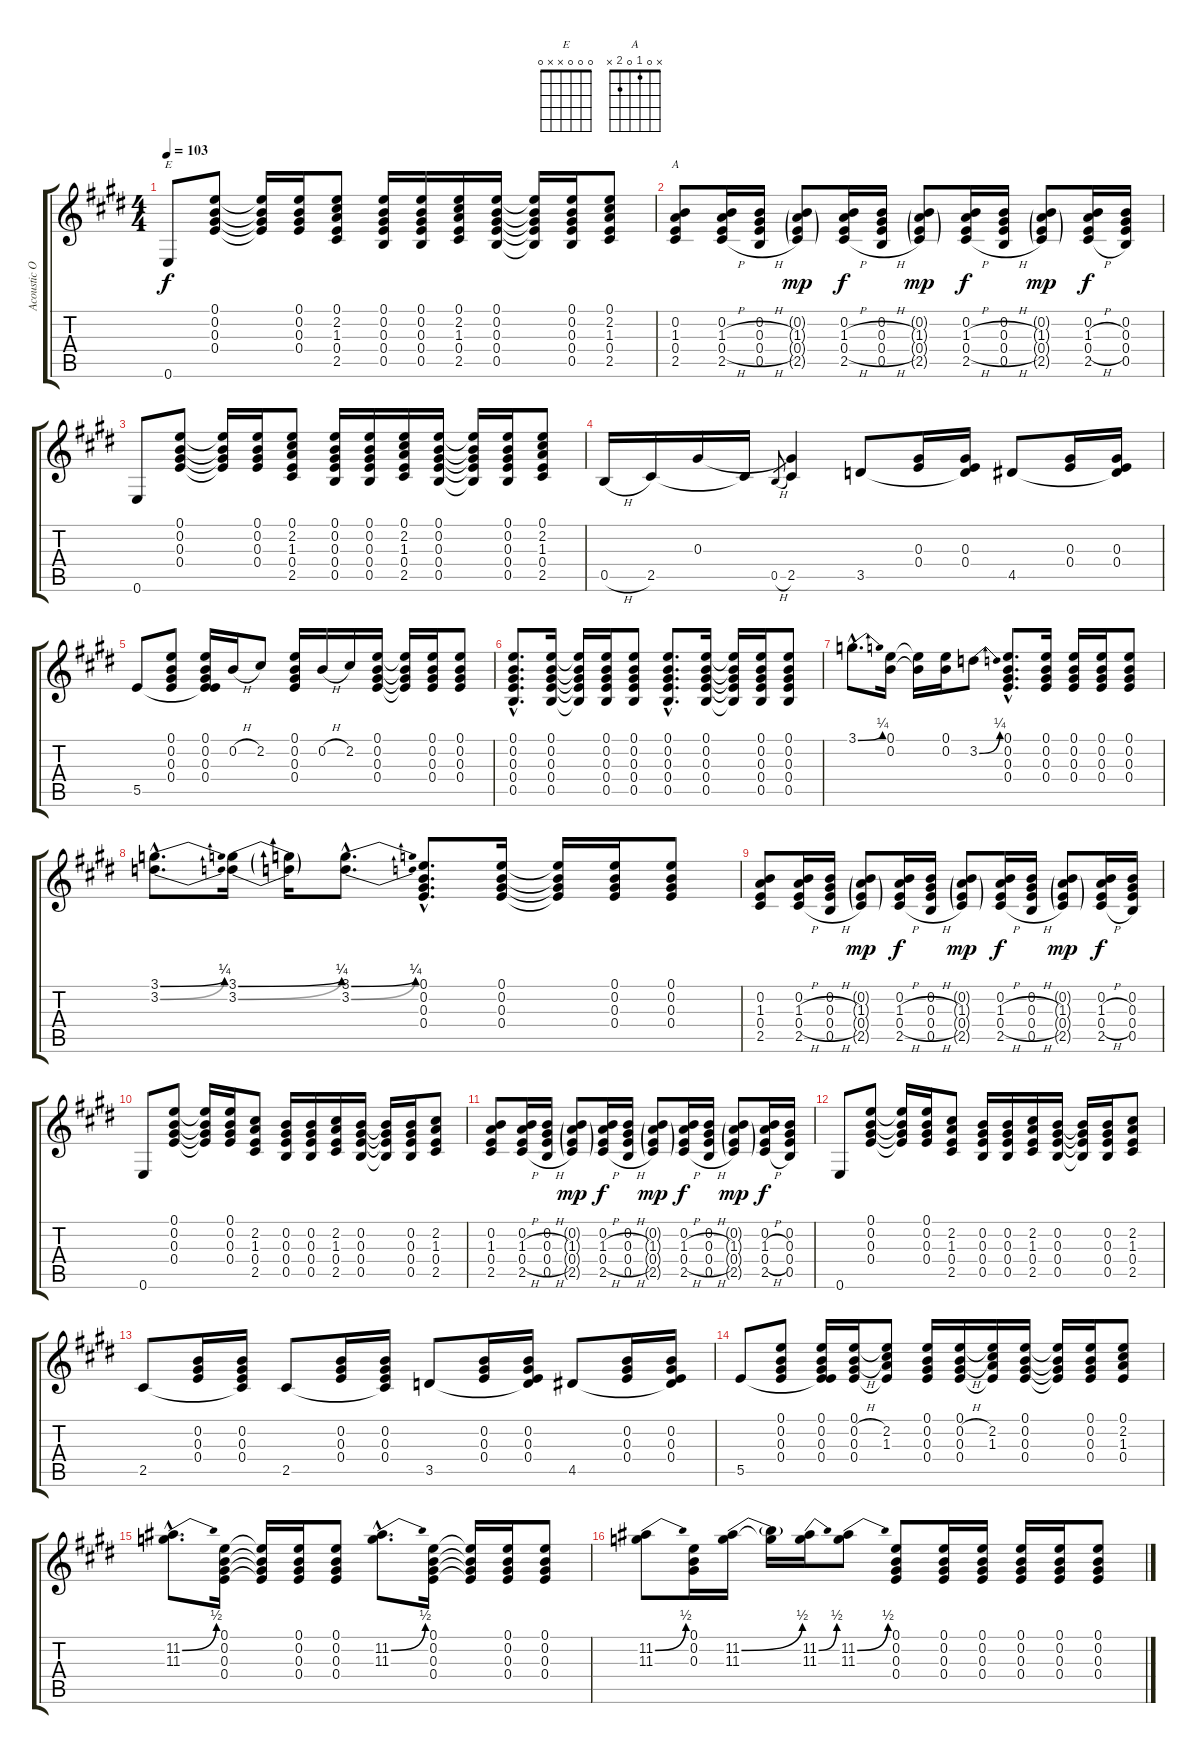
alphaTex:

\track ("Acoustic Open E" "Acoustic O") {instrument acousticguitarsteel}
\staff {score tabs}
\tuning (E4 B3 Ab3 E3 B2 E2) {hide}
\chord ("E" 0 0 0 x x 0)
\chord ("A" x 0 1 0 2 x)
\ts (4 4)
\tempo 103
\clef g2
\ks e
0.6.8{ch "E" dy f} (0.1 0.2 0.3 0.4).8 (0.1{t} 0.2{t} 0.3{t} 0.4{t}).16 (0.1 0.2 0.3 0.4).16 (0.1 2.2 1.3 0.4 2.5).8 (0.1 0.2 0.3 0.4 0.5).16 (0.1 0.2 0.3 0.4 0.5).16 (0.1 2.2 1.3 0.4 2.5).16 (0.1 0.2 0.3 0.4 0.5).16 (0.1{t} 0.2{t} 0.3{t} 0.4{t} 0.5{t}).16 (0.1 0.2 0.3 0.4 0.5).16 (0.1 2.2 1.3 0.4 2.5).8 |
(0.2 1.3 0.4 2.5).8{ch "A"} (0.2 1.3{h} 0.4{h} 2.5{h}).16 (0.2 0.3{h} 0.4{h} 0.5{h}).16 (0.2{g} 1.3{g} 0.4{g} 2.5{g}).8{dy mp} (0.2 1.3{h} 0.4{h} 2.5{h}).16{dy f} (0.2 0.3{h} 0.4{h} 0.5{h}).16 (0.2{g} 1.3{g} 0.4{g} 2.5{g}).8{dy mp} (0.2 1.3{h} 0.4{h} 2.5{h}).16{dy f} (0.2 0.3{h} 0.4{h} 0.5{h}).16 (0.2{g} 1.3{g} 0.4{g} 2.5{g}).8{dy mp} (0.2 1.3{h} 0.4{h} 2.5{h}).16{dy f} (0.2 0.3 0.4 0.5).16 |
0.6.8 (0.1 0.2 0.3 0.4).8 (0.1{t} 0.2{t} 0.3{t} 0.4{t}).16 (0.1 0.2 0.3 0.4).16 (0.1 2.2 1.3 0.4 2.5).8 (0.1 0.2 0.3 0.4 0.5).16 (0.1 0.2 0.3 0.4 0.5).16 (0.1 2.2 1.3 0.4 2.5).16 (0.1 0.2 0.3 0.4 0.5).16 (0.1{t} 0.2{t} 0.3{t} 0.4{t} 0.5{t}).16 (0.1 0.2 0.3 0.4 0.5).16 (0.1 2.2 1.3 0.4 2.5).8 |
0.5{h}.16 2.5.16 0.3.16 2.5{t}.16 0.5{h}.8{gr} (0.3{t} 2.5).4 3.5.8 (0.3 0.4).16 (0.3 0.4 3.5{t}).16 4.5.8 (0.3 0.4).16 (0.3 0.4 4.5{t}).16 |
5.5.8 (0.1 0.2 0.3 0.4).8 (0.1 0.2 0.3 0.4 5.5{t}).16 0.2{h}.16 2.2.8 (0.1 0.2 0.3 0.4).16 0.2{h}.16 2.2.16 (0.1 0.2 0.3 0.4).16 (0.1{t} 0.2{t} 0.3{t} 0.4{t}).16 (0.1 0.2 0.3 0.4).16 (0.1 0.2 0.3 0.4).8 |
(0.1{hac} 0.2{hac} 0.3{hac} 0.4{hac} 0.5{hac}).8{d} (0.1 0.2 0.3 0.4 0.5).16 (0.1{t} 0.2{t} 0.3{t} 0.4{t} 0.5{t}).16 (0.1 0.2 0.3 0.4 0.5).16 (0.1 0.2 0.3 0.4 0.5).8 (0.1{hac} 0.2{hac} 0.3{hac} 0.4{hac} 0.5{hac}).8{d} (0.1 0.2 0.3 0.4 0.5).16 (0.1{t} 0.2{t} 0.3{t} 0.4{t} 0.5{t}).16 (0.1 0.2 0.3 0.4 0.5).16 (0.1 0.2 0.3 0.4 0.5).8 |
3.1{be (bend 0 0 60 1) hac}.8{d} (0.1 0.2).16 (0.1{t} 0.2{t}).16 (0.1 0.2).16 3.2{be (bend 0 0 60 1)}.8 (0.1{hac} 0.2{hac} 0.3{hac} 0.4{hac}).8{d} (0.1 0.2 0.3 0.4).16 (0.1 0.2 0.3 0.4).16 (0.1 0.2 0.3 0.4).16 (0.1 0.2 0.3 0.4).8 |
(3.1{be (bend 0 0 60 1) hac} 3.2{be (bend 0 0 60 1) hac}).8{d} (3.1{be (bend 0 0 60 1)} 3.2{be (bend 0 0 60 1)}).16 (3.1{t} 3.2{t}).16 (3.1{be (bend 0 0 60 1) hac} 3.2{be (bend 0 0 60 1) hac}).8{d} (0.1{hac} 0.2{hac} 0.3{hac} 0.4{hac}).8{d} (0.1 0.2 0.3 0.4).16 (0.1{t} 0.2{t} 0.3{t} 0.4{t}).16 (0.1 0.2 0.3 0.4).16 (0.1 0.2 0.3 0.4).8 |
(0.2 1.3 0.4 2.5).8 (0.2 1.3{h} 0.4{h} 2.5{h}).16 (0.2 0.3{h} 0.4{h} 0.5{h}).16 (0.2{g} 1.3{g} 0.4{g} 2.5{g}).8{dy mp} (0.2 1.3{h} 0.4{h} 2.5{h}).16{dy f} (0.2 0.3{h} 0.4{h} 0.5{h}).16 (0.2{g} 1.3{g} 0.4{g} 2.5{g}).8{dy mp} (0.2 1.3{h} 0.4{h} 2.5{h}).16{dy f} (0.2 0.3{h} 0.4{h} 0.5{h}).16 (0.2{g} 1.3{g} 0.4{g} 2.5{g}).8{dy mp} (0.2 1.3{h} 0.4{h} 2.5{h}).16{dy f} (0.2 0.3 0.4 0.5).16 |
0.6.8 (0.1 0.2 0.3 0.4).8 (0.1{t} 0.2{t} 0.3{t} 0.4{t}).16 (0.1 0.2 0.3 0.4).16 (2.2 1.3 0.4 2.5).8 (0.2 0.3 0.4 0.5).16 (0.2 0.3 0.4 0.5).16 (2.2 1.3 0.4 2.5).16 (0.2 0.3 0.4 0.5).16 (0.2{t} 0.3{t} 0.4{t} 0.5{t}).16 (0.2 0.3 0.4 0.5).16 (2.2 1.3 0.4 2.5).8 |
(0.2 1.3 0.4 2.5).8 (0.2 1.3{h} 0.4{h} 2.5{h}).16 (0.2 0.3{h} 0.4{h} 0.5{h}).16 (0.2{g} 1.3{g} 0.4{g} 2.5{g}).8{dy mp} (0.2 1.3{h} 0.4{h} 2.5{h}).16{dy f} (0.2 0.3{h} 0.4{h} 0.5{h}).16 (0.2{g} 1.3{g} 0.4{g} 2.5{g}).8{dy mp} (0.2 1.3{h} 0.4{h} 2.5{h}).16{dy f} (0.2 0.3{h} 0.4{h} 0.5{h}).16 (0.2{g} 1.3{g} 0.4{g} 2.5{g}).8{dy mp} (0.2 1.3{h} 0.4{h} 2.5{h}).16{dy f} (0.2 0.3 0.4 0.5).16 |
0.6.8 (0.1 0.2 0.3 0.4).8 (0.1{t} 0.2{t} 0.3{t} 0.4{t}).16 (0.1 0.2 0.3 0.4).16 (2.2 1.3 0.4 2.5).8 (0.2 0.3 0.4 0.5).16 (0.2 0.3 0.4 0.5).16 (2.2 1.3 0.4 2.5).16 (0.2 0.3 0.4 0.5).16 (0.2{t} 0.3{t} 0.4{t} 0.5{t}).16 (0.2 0.3 0.4 0.5).16 (2.2 1.3 0.4 2.5).8 |
2.5.8 (0.2 0.3 0.4).16 (0.2 0.3 0.4 2.5{t}).16 2.5.8 (0.2 0.3 0.4).16 (0.2 0.3 0.4 2.5{t}).16 3.5.8 (0.2 0.3 0.4).16 (0.2 0.3 0.4 3.5{t}).16 4.5.8 (0.2 0.3 0.4).16 (0.2 0.3 0.4 4.5{t}).16 |
5.5.8 (0.1 0.2 0.3 0.4).8 (0.1 0.2 0.3 0.4 5.5{t}).16 (0.1 0.2{h} 0.3{h} 0.4).16 (0.1{t} 2.2 1.3 0.4{t}).8 (0.1 0.2 0.3 0.4).16 (0.1 0.2{h} 0.3{h} 0.4).16 (0.1{t} 2.2 1.3 0.4{t}).16 (0.1 0.2 0.3 0.4).16 (0.1{t} 0.2{t} 0.3{t} 0.4{t}).16 (0.1 0.2 0.3 0.4).16 (0.1 2.2 1.3 0.4).8 |
(11.2{be (bend 0 0 60 2) hac} 11.3{hac}).8{d} (0.1 0.2 0.3 0.4).16 (0.1{t} 0.2{t} 0.3{t} 0.4{t}).16 (0.1 0.2 0.3 0.4).16 (0.1 0.2 0.3 0.4).8 (11.2{be (bend 0 0 60 2) hac} 11.3{hac}).8{d} (0.1 0.2 0.3 0.4).16 (0.1{t} 0.2{t} 0.3{t} 0.4{t}).16 (0.1 0.2 0.3 0.4).16 (0.1 0.2 0.3 0.4).8 |
(11.2{be (bend 0 0 60 2)} 11.3).8 (0.1 0.2 0.3).16 (11.2{be (bend 0 0 60 2)} 11.3).16 (11.2{t} 11.3{t}).16 (11.2{be (bend 0 0 60 2)} 11.3).16 (11.2{be (bend 0 0 60 2)} 11.3).8 (0.1 0.2 0.3 0.4).8 (0.1 0.2 0.3 0.4).16 (0.1 0.2 0.3 0.4).16 (0.1 0.2 0.3 0.4).16 (0.1 0.2 0.3 0.4).16 (0.1 0.2 0.3 0.4).8
